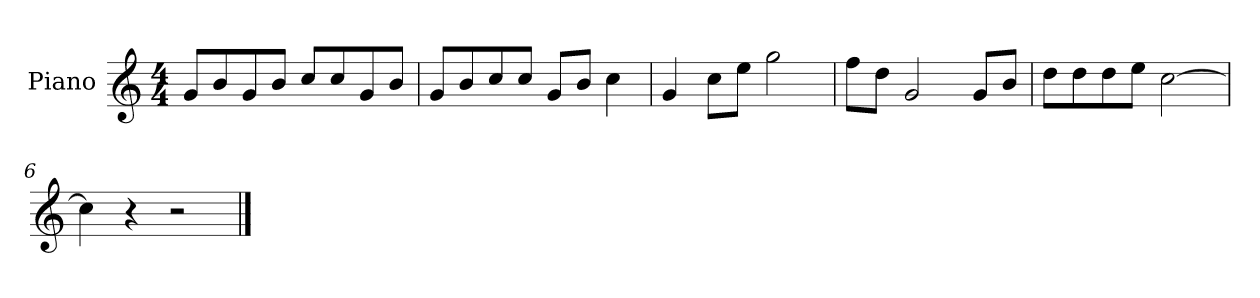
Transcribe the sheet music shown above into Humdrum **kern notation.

**kern
*part1
*staff1
*I"Piano
*I'P-no
*clefG2
*k[]
*M4/4
*MM90
=1
8g/L
8b/
8g/
8b/J
8cc/L
8cc/
8g/
8b/J
=2
8g/L
8b/
8cc/
8cc/J
8g/L
8b/J
4cc\
=3
4g/
8cc\L
8ee\J
2gg\
=4
8ff\L
8dd\J
2g/
8g/L
8b/J
=5
8dd\L
8dd\
8dd\
8ee\J
[2cc\
=6
4cc\]
4r
2r
==
*-
